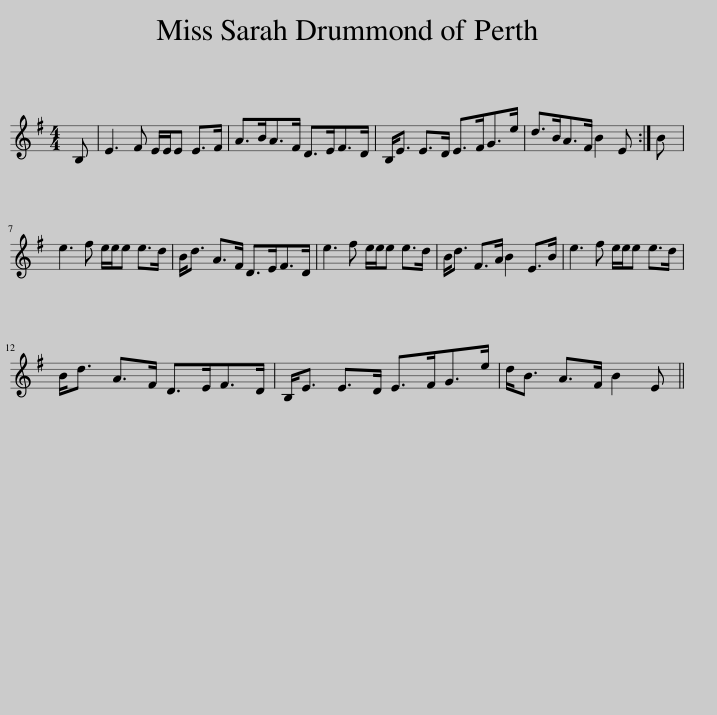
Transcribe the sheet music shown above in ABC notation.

X:1
L:1/8
M:4/4
I:linebreak $
K:Emin
V:1 treble
V:1
 B, | E3 F E/E/E E>F | A>BA>F D>EF>D | B,<E E>D E>FG>e | d>BA>F B2 E :| %5
 B |$ e3 f e/e/e e>d | B<d A>F D>EF>D | e3 f e/e/e e>d | B<d F>A B2 E>B | %10
 e3 f e/e/e e>d |$ B<d A>F D>EF>D | B,<E E>D E>FG>e | d<B A>F B2 E || %14
